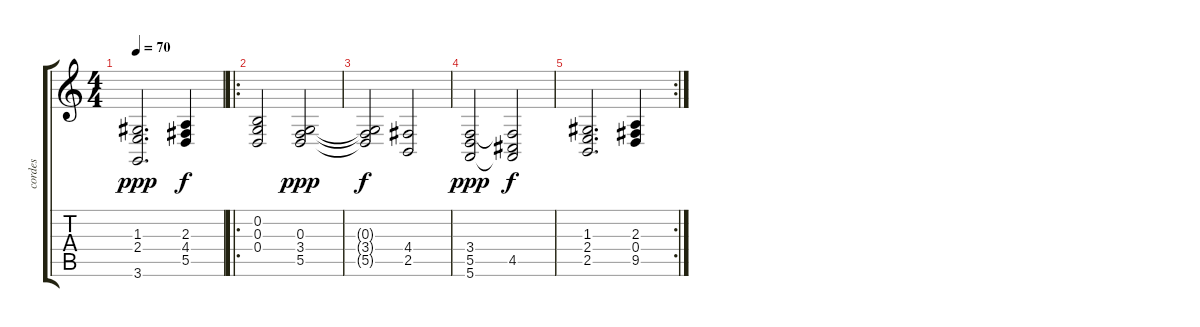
\track ("cordes" "cordes") {instrument violin}
\staff {score tabs}
\tuning (E4 B3 G3 D3 A2 E2) {hide}
\ts (4 4)
\tempo 70
\clef g2
\ks c
(1.3 2.4 3.6).2{d dy ppp} (2.3 4.4 5.5).4{dy f} |
\ro
(0.2 0.3 0.4).2 (0.3 3.4 5.5).2{dy ppp} |
(0.3{t} 3.4{t} 5.5{t}).2{dy f} (4.4 2.5).2 |
(3.4 5.5 5.6).2{dy ppp} (3.4{t} 4.5 5.6{t}).2{dy f} |
\rc 2
(1.3 2.4 2.5).2{d} (2.3 0.4 9.5).4
